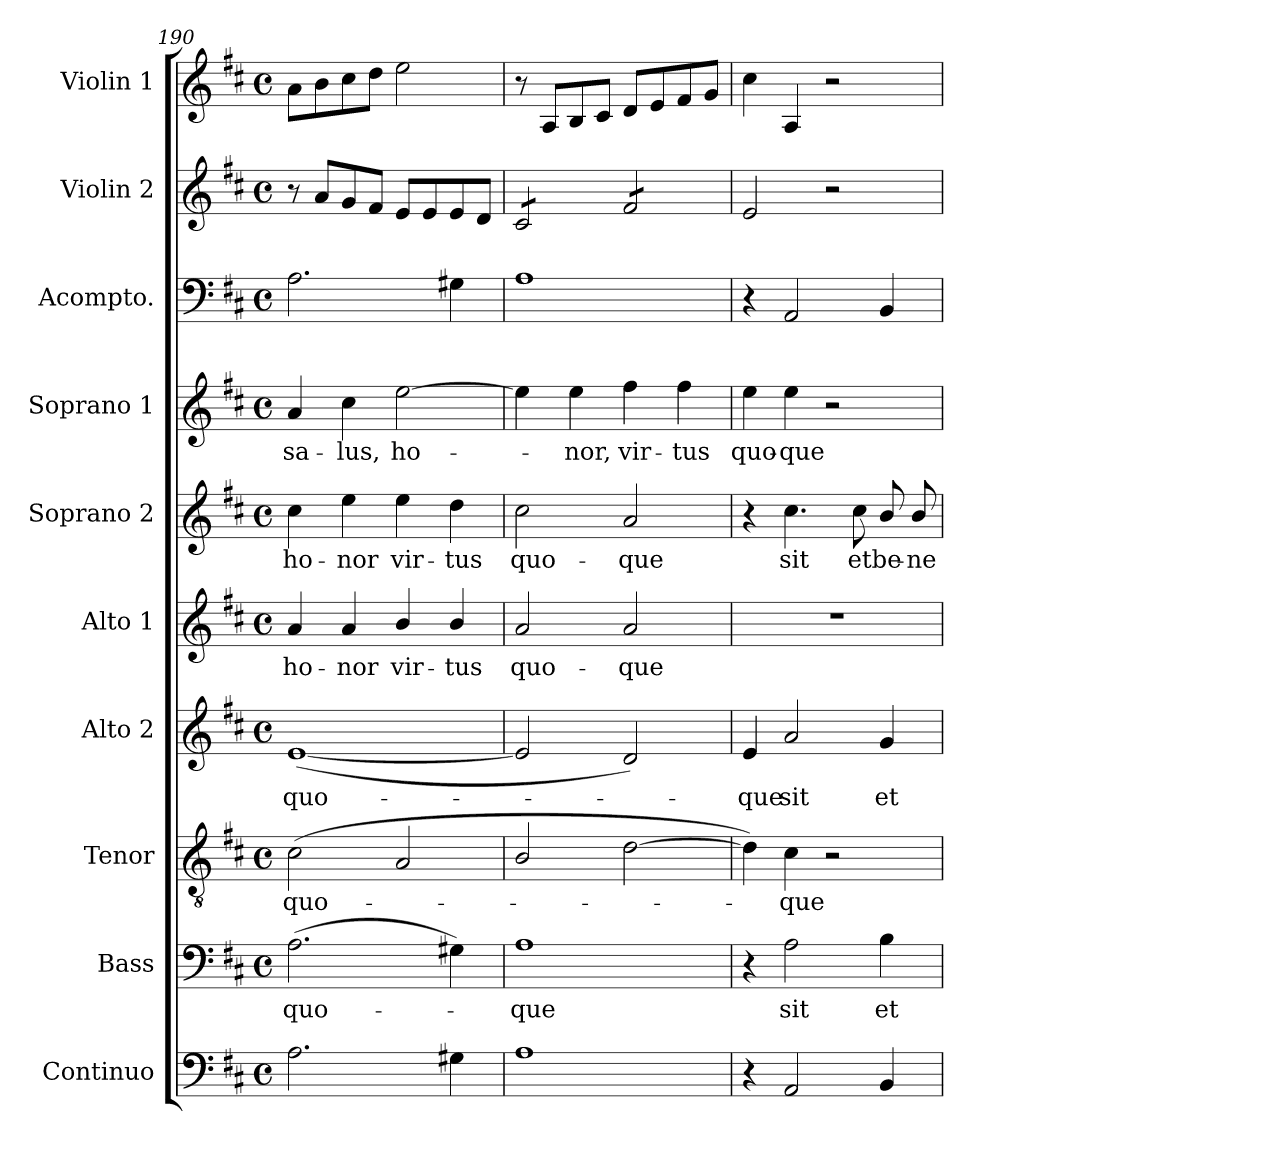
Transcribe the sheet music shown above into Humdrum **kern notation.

**kern	**kern	**text	**kern	**text	**kern	**text	**kern	**text	**kern	**text	**kern	**text	**kern	**kern	**kern
*part10	*part9	*part9	*part8	*part8	*part7	*part7	*part6	*part6	*part5	*part5	*part4	*part4	*part3	*part2	*part1
*staff10	*staff9	*staff9	*staff8	*staff8	*staff7	*staff7	*staff6	*staff6	*staff5	*staff5	*staff4	*staff4	*staff3	*staff2	*staff1
*I"Continuo	*I"Bass	*	*I"Tenor	*	*I"Alto 2	*	*I"Alto 1	*	*I"Soprano 2	*	*I"Soprano 1	*	*I"Acompto.	*I"Violin 2	*I"Violin 1
*I'Cont.	*I'B.	*	*I'T.	*	*I'A2.	*	*I'A1.	*	*I'S2.	*	*I'S1.	*	*I'Ac.	*I'Vln. 2	*I'Vln. 1
*clefF4	*clefF4	*	*clefGv2	*	*clefG2	*	*clefG2	*	*clefG2	*	*clefG2	*	*clefF4	*clefG2	*clefG2
*	*	*	*ITrd7c12	*	*	*	*	*	*	*	*	*	*	*	*
*k[f#c#]	*k[f#c#]	*	*k[f#c#]	*	*k[f#c#]	*	*k[f#c#]	*	*k[f#c#]	*	*k[f#c#]	*	*k[f#c#]	*k[f#c#]	*k[f#c#]
*D:	*D:	*	*D:	*	*D:	*	*D:	*	*D:	*	*D:	*	*D:	*D:	*D:
*M4/4	*M4/4	*	*M4/4	*	*M4/4	*	*M4/4	*	*M4/4	*	*M4/4	*	*M4/4	*M4/4	*M4/4
*met(c)	*met(c)	*	*met(c)	*	*met(c)	*	*met(c)	*	*met(c)	*	*met(c)	*	*met(c)	*met(c)	*met(c)
=190	=190	=190	=190	=190	=190	=190	=190	=190	=190	=190	=190	=190	=190	=190	=190
!	!	!LO:LY:b:color=#000000	!	!	!	!	!	!	!	!	!	!	!	!	!
!	!	!	!	!LO:LY:b:color=#000000	!	!	!	!	!	!	!	!	!	!	!
!	!	!	!	!	!	!LO:LY:b:color=#000000	!	!	!	!	!	!	!	!	!
!	!	!	!	!	!	!	!	!LO:LY:b:color=#000000	!	!	!	!	!	!	!
!	!	!	!	!	!	!	!	!	!	!LO:LY:b:color=#000000	!	!	!	!	!
!	!	!	!	!	!	!	!	!	!	!	!	!LO:LY:b:color=#000000	!	!	!
2.Ai\	(2.Ai\	quo-	(2C#i\	quo-	([<1ei	quo-	4ai/	ho-	4cc#i\	ho-	4ai/	sa-	2.Ai\	8r	8ai\L
.	.	.	.	.	.	.	.	.	.	.	.	.	.	8ai/L	8bi\
!	!	!	!	!	!	!	!	!LO:LY:b:color=#000000	!	!	!	!	!	!	!
!	!	!	!	!	!	!	!	!	!	!LO:LY:b:color=#000000	!	!	!	!	!
!	!	!	!	!	!	!	!	!	!	!	!	!LO:LY:b:color=#000000	!	!	!
.	.	.	.	.	.	.	4ai/	-nor	4eei\	-nor	4cc#i\	-lus,	.	8gi/	8cc#i\
.	.	.	.	.	.	.	.	.	.	.	.	.	.	8f#i/J	8ddi\J
!	!	!	!	!	!	!	!	!LO:LY:b:color=#000000	!	!	!	!	!	!	!
!	!	!	!	!	!	!	!	!	!	!LO:LY:b:color=#000000	!	!	!	!	!
!	!	!	!	!	!	!	!	!	!	!	!	!LO:LY:b:color=#000000	!	!	!
.	.	.	2AAi/	.	.	.	4bi/	vir-	4eei\	vir-	[>2eei\	ho-	.	8ei/L	2eei\
.	.	.	.	.	.	.	.	.	.	.	.	.	.	8ei/	.
!	!	!	!	!	!	!	!	!LO:LY:b:color=#000000	!	!	!	!	!	!	!
!	!	!	!	!	!	!	!	!	!	!LO:LY:b:color=#000000	!	!	!	!	!
4G#Xi\	4G#Xi\)	.	.	.	.	.	4bi/	-tus	4ddi\	-tus	.	.	4G#Xi\	8ei/	.
.	.	.	.	.	.	.	.	.	.	.	.	.	.	8di/J	.
=191	=191	=191	=191	=191	=191	=191	=191	=191	=191	=191	=191	=191	=191	=191	=191
!	!	!LO:LY:b:color=#000000	!	!	!	!	!	!	!	!	!	!	!	!	!
!	!	!	!	!	!	!	!	!LO:LY:b:color=#000000	!	!	!	!	!	!	!
!	!	!	!	!	!	!	!	!	!	!LO:LY:b:color=#000000	!	!	!	!	!
*	*	*	*	*	*	*	*	*	*	*	*	*	*	*tremolo	*
1Ai	1Ai	-que	2BBi/	.	2ei/]	.	2ai/	quo-	2cc#i\	quo-	4eei\]	.	1Ai	8c#i/L	8r
.	.	.	.	.	.	.	.	.	.	.	.	.	.	8c#i/	8Ai/L
!	!	!	!	!	!	!	!	!	!	!	!	!LO:LY:b:color=#000000	!	!	!
.	.	.	.	.	.	.	.	.	.	.	4eei\	-nor,	.	8c#i/	8Bi/
.	.	.	.	.	.	.	.	.	.	.	.	.	.	8c#i/J	8c#i/J
!	!	!	!	!	!	!	!	!LO:LY:b:color=#000000	!	!	!	!	!	!	!
!	!	!	!	!	!	!	!	!	!	!LO:LY:b:color=#000000	!	!	!	!	!
!	!	!	!	!	!	!	!	!	!	!	!	!LO:LY:b:color=#000000	!	!	!
.	.	.	[>2Di\	.	2di/)	.	2ai/	-que	2ai/	-que	4ff#i\	vir-	.	8f#i/L	8di/L
.	.	.	.	.	.	.	.	.	.	.	.	.	.	8f#i/	8ei/
!	!	!	!	!	!	!	!	!	!	!	!	!LO:LY:b:color=#000000	!	!	!
.	.	.	.	.	.	.	.	.	.	.	4ff#i\	-tus	.	8f#i/	8f#i/
.	.	.	.	.	.	.	.	.	.	.	.	.	.	8f#i/J	8gi/J
*	*	*	*	*	*	*	*	*	*	*	*	*	*	*Xtremolo	*
=192	=192	=192	=192	=192	=192	=192	=192	=192	=192	=192	=192	=192	=192	=192	=192
!	!	!	!	!	!	!LO:LY:b:color=#000000	!	!	!	!	!	!	!	!	!
!	!	!	!	!	!	!	!	!	!	!	!	!LO:LY:b:color=#000000	!	!	!
4r	4r	.	4Di\])	.	4ei/	-que	1r	.	4r	.	4eei\	quo-	4r	2ei/	4cc#i\
!	!	!LO:LY:b:color=#000000	!	!	!	!	!	!	!	!	!	!	!	!	!
!	!	!	!	!LO:LY:b:color=#000000	!	!	!	!	!	!	!	!	!	!	!
!	!	!	!	!	!	!LO:LY:b:color=#000000	!	!	!	!	!	!	!	!	!
!	!	!	!	!	!	!	!	!	!	!LO:LY:b:color=#000000	!	!	!	!	!
!	!	!	!	!	!	!	!	!	!	!	!	!LO:LY:b:color=#000000	!	!	!
2AAi/	2Ai\	sit	4C#i\	-que	2ai/	sit	.	.	4.cc#i\	sit	4eei\	-que	2AAi/	.	4Ai/
.	.	.	2r	.	.	.	.	.	.	.	2r	.	.	2r	2r
!	!	!	!	!	!	!	!	!	!	!LO:LY:b:color=#000000	!	!	!	!	!
.	.	.	.	.	.	.	.	.	8cc#i\	et	.	.	.	.	.
!	!	!LO:LY:b:color=#000000	!	!	!	!	!	!	!	!	!	!	!	!	!
!	!	!	!	!	!	!LO:LY:b:color=#000000	!	!	!	!	!	!	!	!	!
!	!	!	!	!	!	!	!	!	!	!LO:LY:b:color=#000000	!	!	!	!	!
4BBi/	4Bi\	et	.	.	4gi/	et	.	.	8bi/	be-	.	.	4BBi/	.	.
!	!	!	!	!	!	!	!	!	!	!LO:LY:b:color=#000000	!	!	!	!	!
.	.	.	.	.	.	.	.	.	8bi/	-ne-	.	.	.	.	.
=	=	=	=	=	=	=	=	=	=	=	=	=	=	=	=
*-	*-	*-	*-	*-	*-	*-	*-	*-	*-	*-	*-	*-	*-	*-	*-
